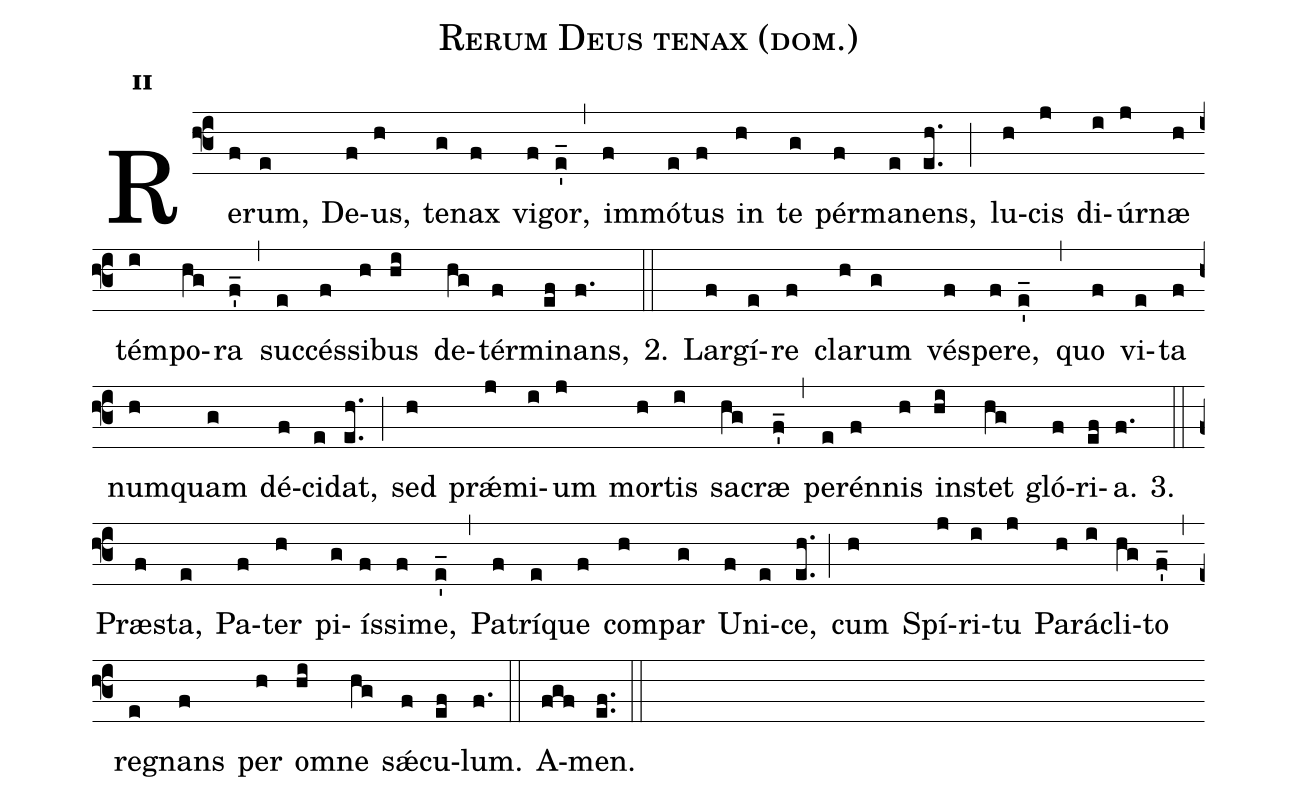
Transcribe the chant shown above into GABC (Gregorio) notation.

name:Rerum Deus tenax (dom.);
office-part:Hymnus;
mode:2;
%%
initial-style: 1;
name: Rerum Deus tenax vigor;
book: Liber Hymnarius, p. 187;
occasion: Tempore Per Annum Diebus Dominicis I & III;
office-part: Ad Nonam H;
user-notes: ;
commentary: ;
annotation: 2;
centering-scheme: english;
fontsize: 12;
font: OFLSortsMillGoudy;
height: 11;
width: 4.5;
%%
(f3)Re(f)rum,(e) De(f)us,(h) te(g)nax(f) vi(f)gor,(e'_) (,)
im(f)mó(e)tus(f) in(h) te(g) pér(f)ma(e)nens,(eh..) (;)
lu(h)cis(j) di(i)úr(j)næ(h) tém(i)po(hg)ra(f'_) (,)
suc(e)cés(f)si(h)bus(hi) de(hg)tér(f)mi(ef)nans,(f.)

2.(::)
Lar(f)gí(e)re(f) cla(h)rum(g) vé(f)spe(f)re,(e'_) (,)
quo(f) vi(e)ta(f) num(h)quam(g) dé(f)ci(e)dat,(eh..) (;)
sed(h) prǽ(j)mi(i)um(j) mor(h)tis(i) sa(hg)cræ(f'_) (,)
pe(e)rén(f)nis(h) in(hi)stet(hg) gló(f)ri(ef)a.(f.)

3.(::)
Præ(f)sta,(e) Pa(f)ter(h) pi(g)ís(f)si(f)me,(e'_) (,)
Pa(f)trí(e)que(f) com(h)par(g) U(f)ni(e)ce,(eh..) (;)
cum(h) Spí(j)ri(i)tu(j) Pa(h)rá(i)cli(hg)to(f'_) (,)
re(e)gnans(f) per(h) om(hi)ne(hg) sǽ(f)cu(ef)lum.(f.) (::)
A(fgf)men.(ef..) (::)
